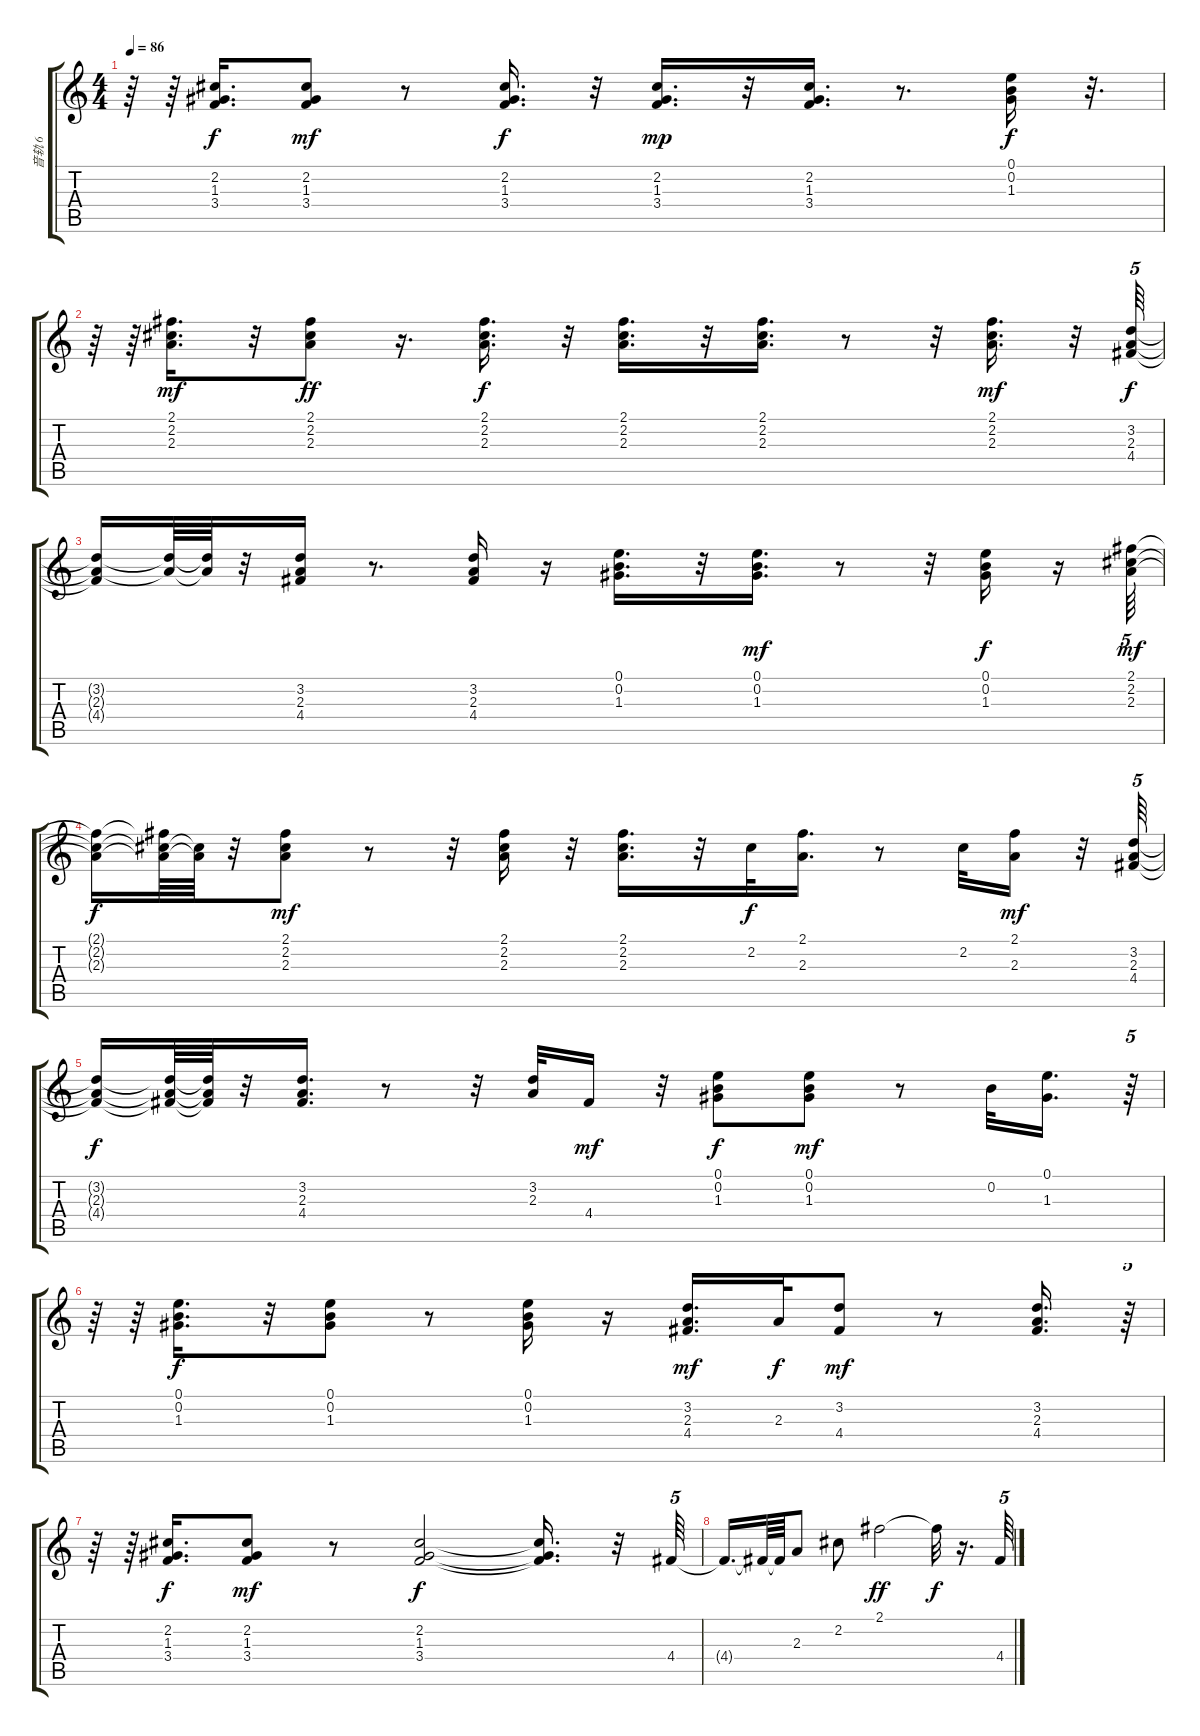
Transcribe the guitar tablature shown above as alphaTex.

\track ("音轨 6" "音轨 6") {instrument acousticguitarsteel}
\staff {score tabs}
\tuning (E4 B3 G3 D3 A2 E2) {hide}
\ts (4 4)
\tempo 86
\clef g2
\ks c
r.64{dy mf} r.64 (2.2 1.3 3.4).16{d dy f} (2.2 1.3 3.4).8{dy mf} r.8 (2.2 1.3 3.4).16{d dy f} r.32 (2.2 1.3 3.4).16{d dy mp} r.32 (2.2 1.3 3.4).16{d} r.8{d} (0.1 0.2 1.3).16{dy f} r.32{d} |
r.64 r.64 (2.1 2.2 2.3).16{d dy mf} r.32 (2.1 2.2 2.3).8{dy ff} r.16{d} (2.1 2.2 2.3).16{d dy f} r.32 (2.1 2.2 2.3).16{d} r.32 (2.1 2.2 2.3).16{d} r.8 r.32 (2.1 2.2 2.3).16{d dy mf} r.32 (3.2 2.3 4.4).64{tu (5 4) dy f} |
(3.2{t} 2.3{t} 4.4{t}).16 (3.2{t} 2.3{t}).64 (3.2{t} 2.3{t}).64 r.32 (3.2 2.3 4.4).16 r.8{d} (3.2 2.3 4.4).16 r.16 (0.1 0.2 1.3).16{d} r.32 (0.1 0.2 1.3).16{d dy mf} r.8 r.32 (0.1 0.2 1.3).16{dy f} r.16 (2.1 2.2 2.3).64{tu (5 4) dy mf} |
(2.1{t} 2.2{t} 2.3{t}).16{dy f} (2.1{t} 2.2{t} 2.3{t}).64 (2.2{t} 2.3{t}).64 r.32 (2.1 2.2 2.3).8{dy mf} r.8 r.32 (2.1 2.2 2.3).16 r.32 (2.1 2.2 2.3).16{d} r.32 2.2.32{dy f} (2.1 2.3).16{d} r.8 2.2.32 (2.1 2.3).16{dy mf} r.32 (3.2 2.3 4.4).64{tu (5 4)} |
(3.2{t} 2.3{t} 4.4{t}).16{dy f} (3.2{t} 2.3{t} 4.4{t}).64 (3.2{t} 2.3{t} 4.4{t}).64 r.32 (3.2 2.3 4.4).16{d} r.8 r.32 (3.2 2.3).32 4.4.16{dy mf} r.32 (0.1 0.2 1.3).8{dy f} (0.1 0.2 1.3).8{dy mf} r.8 0.2.32 (0.1 1.3).16{d} r.64{tu (5 4)} |
r.64 r.64 (0.1 0.2 1.3).16{d dy f} r.32 (0.1 0.2 1.3).8 r.8 (0.1 0.2 1.3).16 r.16 (3.2 2.3 4.4).16{d dy mf} 2.3.32{dy f} (3.2 4.4).8{dy mf} r.8 (3.2 2.3 4.4).16{d} r.64{tu (5 4)} |
r.64 r.64 (2.2 1.3 3.4).16{d dy f} (2.2 1.3 3.4).8{dy mf} r.8 (2.2 1.3 3.4).2{dy f} (2.2{t} 1.3{t} 3.4{t}).16{d} r.32 4.4.64{tu (5 4)} |
4.4{t}.16{d} 4.4{t}.64 4.4{t}.64 2.3.8 2.2.8 2.1.2{dy ff} 2.1{t}.32{dy f} r.16{d} 4.4.64{tu (5 4)}
